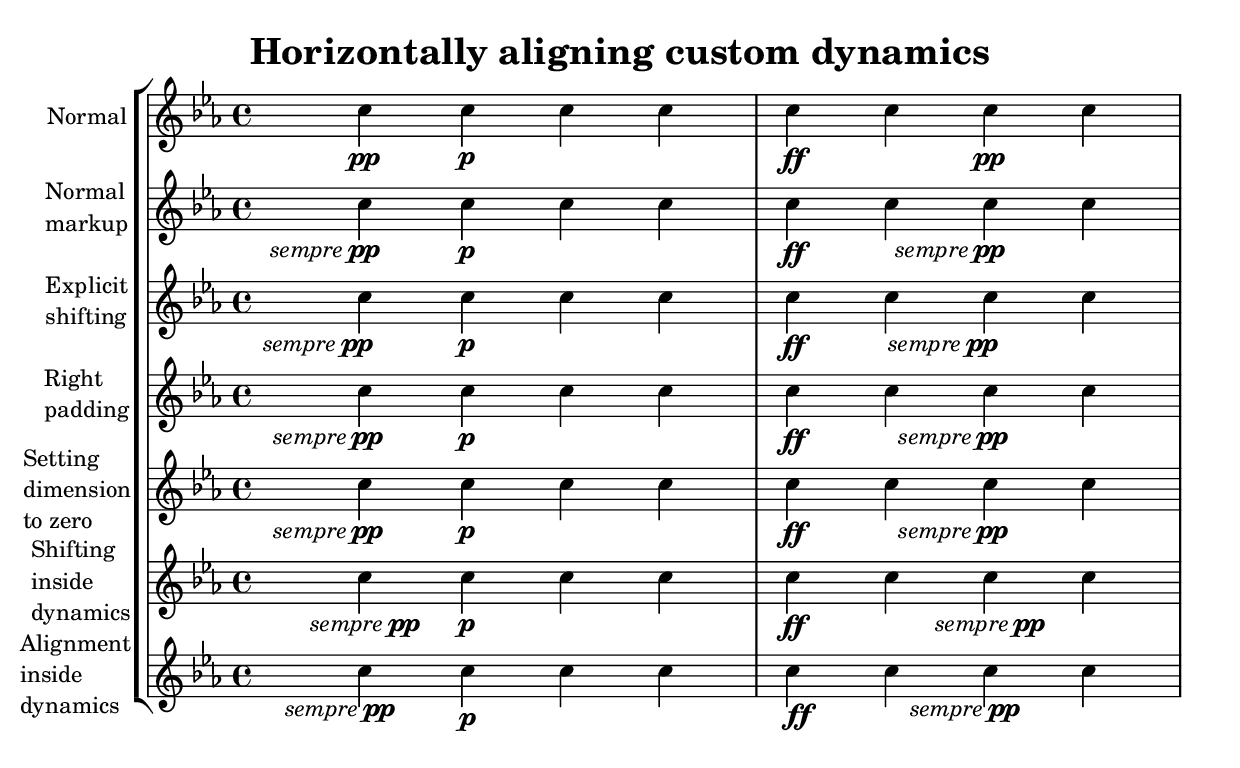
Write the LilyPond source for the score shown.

%% DO NOT EDIT this file manually; it is automatically
%% generated from LSR http://lsr.di.unimi.it
%% Make any changes in LSR itself, or in Documentation/snippets/new/ ,
%% and then run scripts/auxiliar/makelsr.py
%%
%% This file is in the public domain.
\version "2.18.0"

\header {
  lsrtags = "expressive-marks, tweaks-and-overrides, version-specific"

  texidoc = "
Some dynamic expressions involve additional text, like @qq{sempre pp}.
Since dynamics are usually centered under the note, the \\pp would be
displayed way after the note it applies to.

To correctly align the @qq{sempre pp} horizontally, so that it is
aligned as if it were only the \\pp, there are several approaches:

* Simply use @code{\\once\\override DynamicText.X-offset = #-9.2}
before the note with the dynamics to manually shift it to the correct
position. Drawback: This has to be done manually each time you use that
dynamic markup...

* Add some padding (@code{#:hspace 7.1}) into the definition of your
custom dynamic mark, so that after lilypond center-aligns it, it is
already correctly aligned. Drawback: The padding really takes up that
space and does not allow any other markup or dynamics to be shown in
that position.

* Shift the dynamic script @code{\\once\\override ... .X-offset = ..}.
Drawback: @code{\\once\\override} is needed for every invocation!

* Set the dimensions of the additional text to 0 (using
@code{#:with-dimensions '(0 . 0) '(0 . 0)}). Drawback: To LilyPond
@qq{sempre} has no extent, so it might put other stuff there and create
collisions (which are not detected by the collision detection!). Also,
there seems to be some spacing, so it's not exactly the same alignment
as without the additional text

* Add an explicit shifting directly inside the scheme function for the
dynamic-script.

* Set an explicit alignment inside the dynamic-script. By default, this
won't have any effect, only if one sets X-offset! Drawback: One needs
to set @code{DynamicText.X-offset}, which will apply to all dynamic
texts! Also, it is aligned at the right edge of the additional text,
not at the center of pp.




"
  doctitle = "Horizontally aligning custom dynamics (e.g. \"sempre pp\" \"piu f\" \"subito p\")"
} % begin verbatim

\header { title = "Horizontally aligning custom dynamics" }

\paper { ragged-right = ##f }

% Solution 1: Using a simple markup with a particular halign value
% Drawback: It's a markup, not a dynamic command, so \dynamicDown
%           etc. will have no effect
semppMarkup = \markup { \halign #1.4 \italic "sempre" \dynamic "pp" }

% Solution 2: Using a dynamic script & shifting with
%             \once \override ...X-offset = ..
% Drawback: \once \override needed for every invocation
semppK =
#(make-dynamic-script
  (markup #:line
          (#:normal-text
           #:italic "sempre"
           #:dynamic "pp")))

% Solution 3: Padding the dynamic script so the center-alignment
%             puts it at the correct position
% Drawback: the padding really reserves the space, nothing else can be there
semppT =
#(make-dynamic-script
  (markup #:line
          (#:normal-text
           #:italic "sempre"
           #:dynamic "pp"
           #:hspace 7.1)))

% Solution 4: Dynamic, setting the dimensions of the additional text to 0
% Drawback: To lilypond "sempre" has no extent, so it might put
%           other stuff there => collisions
% Drawback: Also, there seems to be some spacing, so it's not exactly the
%           same alignment as without the additional text
semppM =
#(make-dynamic-script
  (markup #:line
          (#:with-dimensions '(0 . 0) '(0 . 0)
                             #:right-align
                             #:normal-text
                             #:italic "sempre"
                             #:dynamic "pp")))

% Solution 5: Dynamic with explicit shifting inside the scheme function
semppG =
#(make-dynamic-script
  (markup #:hspace 0
          #:translate '(-18.85 . 0)
          #:line (#:normal-text
                  #:italic "sempre"
                  #:dynamic "pp")))

% Solution 6: Dynamic with explicit alignment. This has only effect
%             if one sets X-offset!
% Drawback: One needs to set DynamicText.X-offset!
% Drawback: Aligned at the right edge of the additional text,
%           not at the center of pp
semppMII =
#(make-dynamic-script
  (markup #:line (#:right-align
                  #:normal-text
                  #:italic "sempre"
                  #:dynamic "pp")))

\context StaffGroup <<
  \context Staff = "s" <<
    \set Staff.instrumentName = #"Normal"
    \relative c'' {
      \key es \major
      c4\pp c\p c c | c\ff c c\pp c
    }
  >>
  \context Staff = "sMarkup" <<
    \set Staff.instrumentName = \markup \column { Normal markup }
    \relative c'' {
      \key es \major
      c4-\semppMarkup c\p c c | c\ff c c-\semppMarkup c
    }
  >>
  \context Staff = "sK" <<
    \set Staff.instrumentName = \markup \column { Explicit shifting }
    \relative c'' {
      \key es \major
      \once \override DynamicText.X-offset = #-9.2
      c4\semppK c\p c c
      c4\ff c
      \once \override DynamicText.X-offset = #-9.2
      c4\semppK c
    }
  >>
  \context Staff = "sT" <<
    \set Staff.instrumentName = \markup \column { Right padding }
    \relative c'' {
      \key es \major
      c4\semppT c\p c c | c\ff c c\semppT c
    }
  >>
  \context Staff = "sM" <<
    \set Staff.instrumentName = \markup \column { Setting dimension "to zero" }
    \relative c'' {
      \key es \major
      c4\semppM c\p c c | c\ff c c\semppM c
    }
  >>
  \context Staff = "sG" <<
    \set Staff.instrumentName = \markup \column { Shifting inside dynamics }
    \relative c'' {
      \key es \major
      c4\semppG c\p c c | c\ff c c\semppG c
    }
  >>
  \context Staff = "sMII" <<
    \set Staff.instrumentName = \markup \column { Alignment inside dynamics }
    \relative c'' {
      \key es \major
      % Setting to ##f (false) gives the same result
      \override DynamicText.X-offset = #0
      c4\semppMII c\p c c | c\ff c c\semppMII c
    }
  >>
>>
